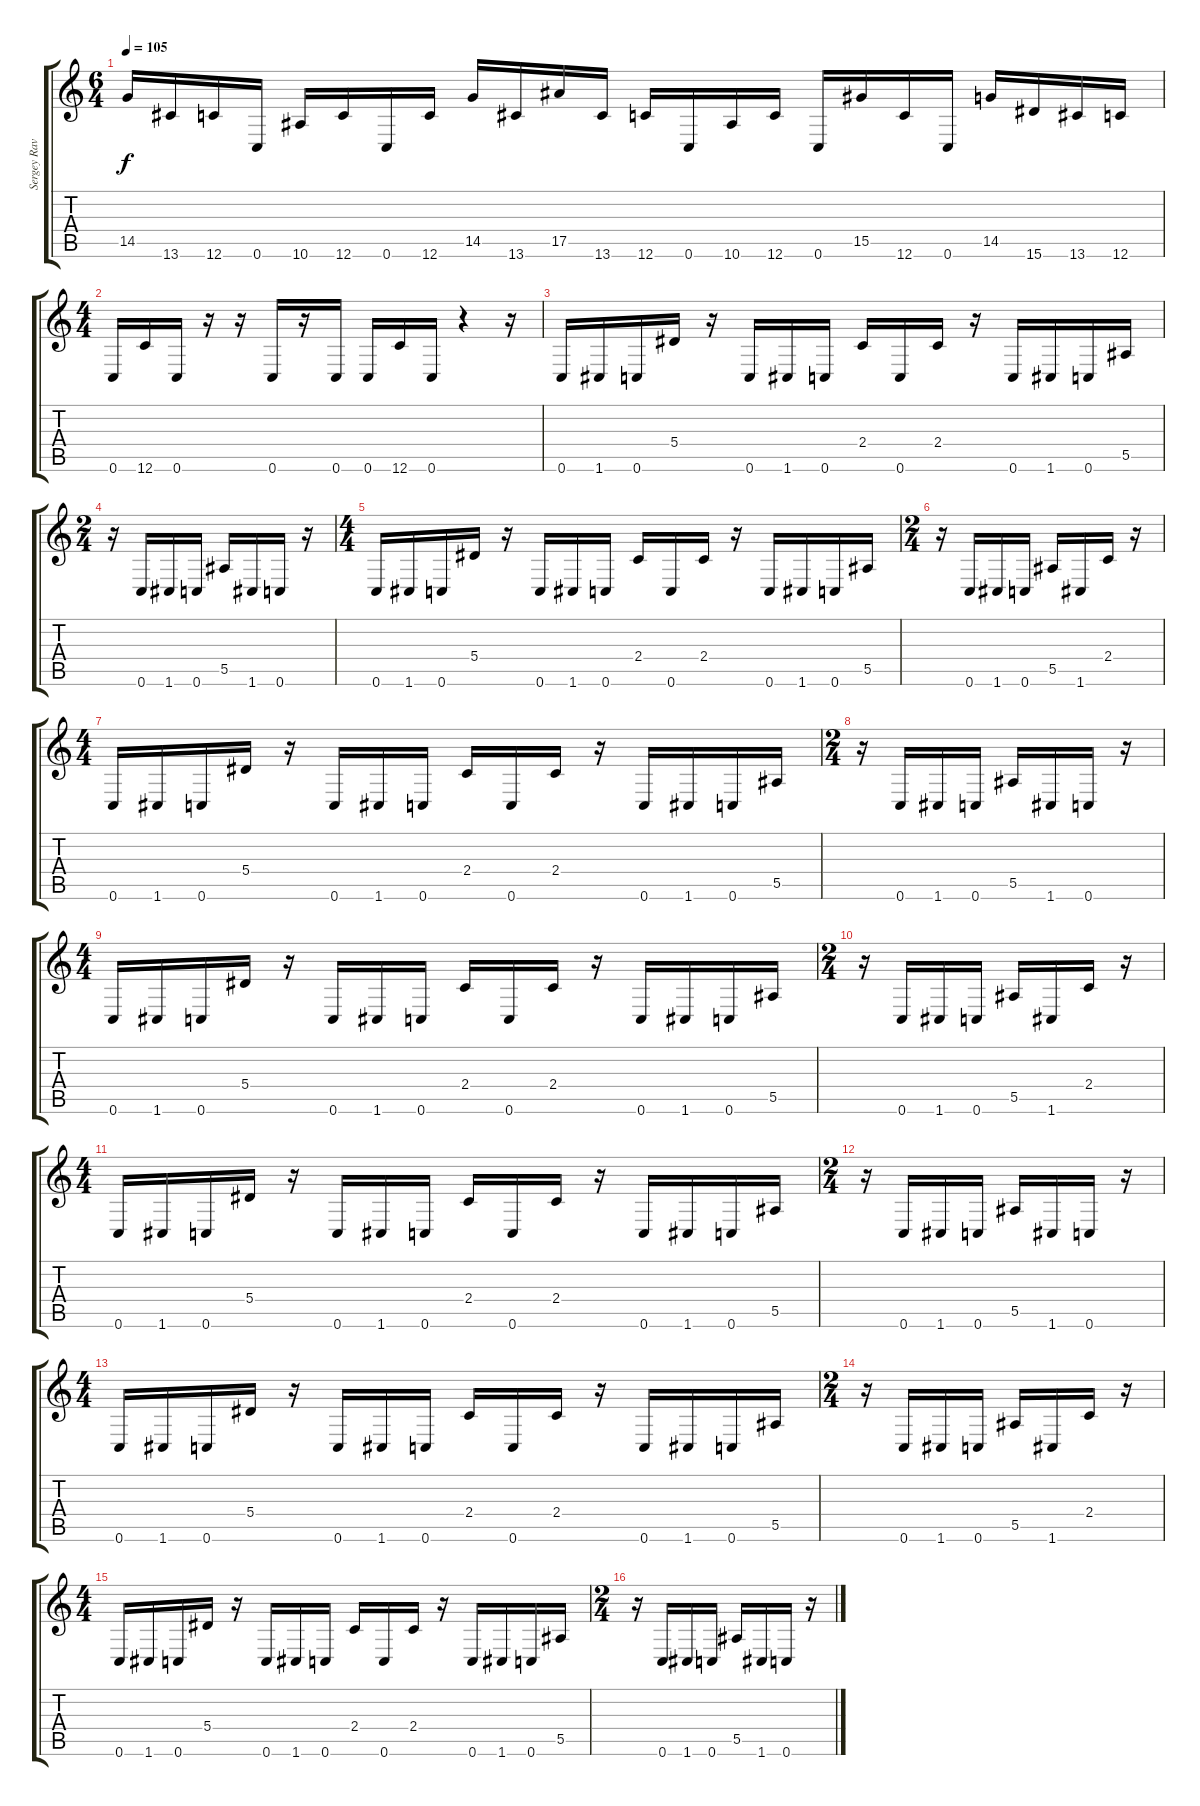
\track ("Sergey Ravinskiy" "Sergey Rav") {instrument distortionguitar}
\staff {score tabs}
\tuning (C4 G3 Eb3 Bb2 F2 C2) {hide}
\ts (6 4)
\tempo 105
\clef g2
\ks c
14.5.16{dy f} 13.6.16 12.6.16 0.6.16 10.6.16 12.6.16 0.6.16 12.6.16 14.5.16 13.6.16 17.5.16 13.6.16 12.6.16 0.6.16 10.6.16 12.6.16 0.6.16 15.5.16 12.6.16 0.6.16 14.5.16 15.6.16 13.6.16 12.6.16 |
\ts (4 4)
0.6.16 12.6.16 0.6.16 r.16 r.16 0.6.16 r.16 0.6.16 0.6.16 12.6.16 0.6.16 r.4 r.16 |
0.6.16 1.6.16 0.6.16 5.4.16 r.16 0.6.16 1.6.16 0.6.16 2.4.16 0.6.16 2.4.16 r.16 0.6.16 1.6.16 0.6.16 5.5.16 |
\ts (2 4)
r.16 0.6.16 1.6.16 0.6.16 5.5.16 1.6.16 0.6.16 r.16 |
\ts (4 4)
0.6.16 1.6.16 0.6.16 5.4.16 r.16 0.6.16 1.6.16 0.6.16 2.4.16 0.6.16 2.4.16 r.16 0.6.16 1.6.16 0.6.16 5.5.16 |
\ts (2 4)
r.16 0.6.16 1.6.16 0.6.16 5.5.16 1.6.16 2.4.16 r.16 |
\ts (4 4)
0.6.16 1.6.16 0.6.16 5.4.16 r.16 0.6.16 1.6.16 0.6.16 2.4.16 0.6.16 2.4.16 r.16 0.6.16 1.6.16 0.6.16 5.5.16 |
\ts (2 4)
r.16 0.6.16 1.6.16 0.6.16 5.5.16 1.6.16 0.6.16 r.16 |
\ts (4 4)
0.6.16 1.6.16 0.6.16 5.4.16 r.16 0.6.16 1.6.16 0.6.16 2.4.16 0.6.16 2.4.16 r.16 0.6.16 1.6.16 0.6.16 5.5.16 |
\ts (2 4)
r.16 0.6.16 1.6.16 0.6.16 5.5.16 1.6.16 2.4.16 r.16 |
\ts (4 4)
0.6.16 1.6.16 0.6.16 5.4.16 r.16 0.6.16 1.6.16 0.6.16 2.4.16 0.6.16 2.4.16 r.16 0.6.16 1.6.16 0.6.16 5.5.16 |
\ts (2 4)
r.16 0.6.16 1.6.16 0.6.16 5.5.16 1.6.16 0.6.16 r.16 |
\ts (4 4)
0.6.16 1.6.16 0.6.16 5.4.16 r.16 0.6.16 1.6.16 0.6.16 2.4.16 0.6.16 2.4.16 r.16 0.6.16 1.6.16 0.6.16 5.5.16 |
\ts (2 4)
r.16 0.6.16 1.6.16 0.6.16 5.5.16 1.6.16 2.4.16 r.16 |
\ts (4 4)
0.6.16 1.6.16 0.6.16 5.4.16 r.16 0.6.16 1.6.16 0.6.16 2.4.16 0.6.16 2.4.16 r.16 0.6.16 1.6.16 0.6.16 5.5.16 |
\ts (2 4)
r.16 0.6.16 1.6.16 0.6.16 5.5.16 1.6.16 0.6.16 r.16
